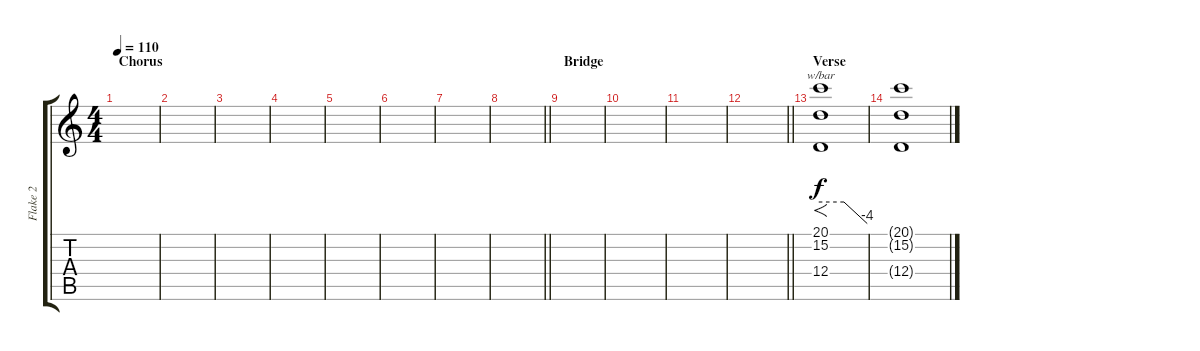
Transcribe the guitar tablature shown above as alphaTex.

\track ("Flake 2" "Flake 2") {instrument pad4choir}
\staff {score tabs}
\tuning (E4 B3 G3 D3 A2 D2) {hide}
\ts (4 4)
\section ("" "Chorus")
\tempo 110
\clef g2
\ks c
|
|
|
|
|
|
|
\barLineRight lightlight
|
\section ("" "Bridge")
|
|
|
\barLineRight lightlight
|
\section ("" "Verse")
(20.1 15.2 12.4).1{f tbe (custom default 0 0 30 0 60 -16) dy f} |
(20.1{t} 15.2{t} 12.4{t}).1{volume 0}
